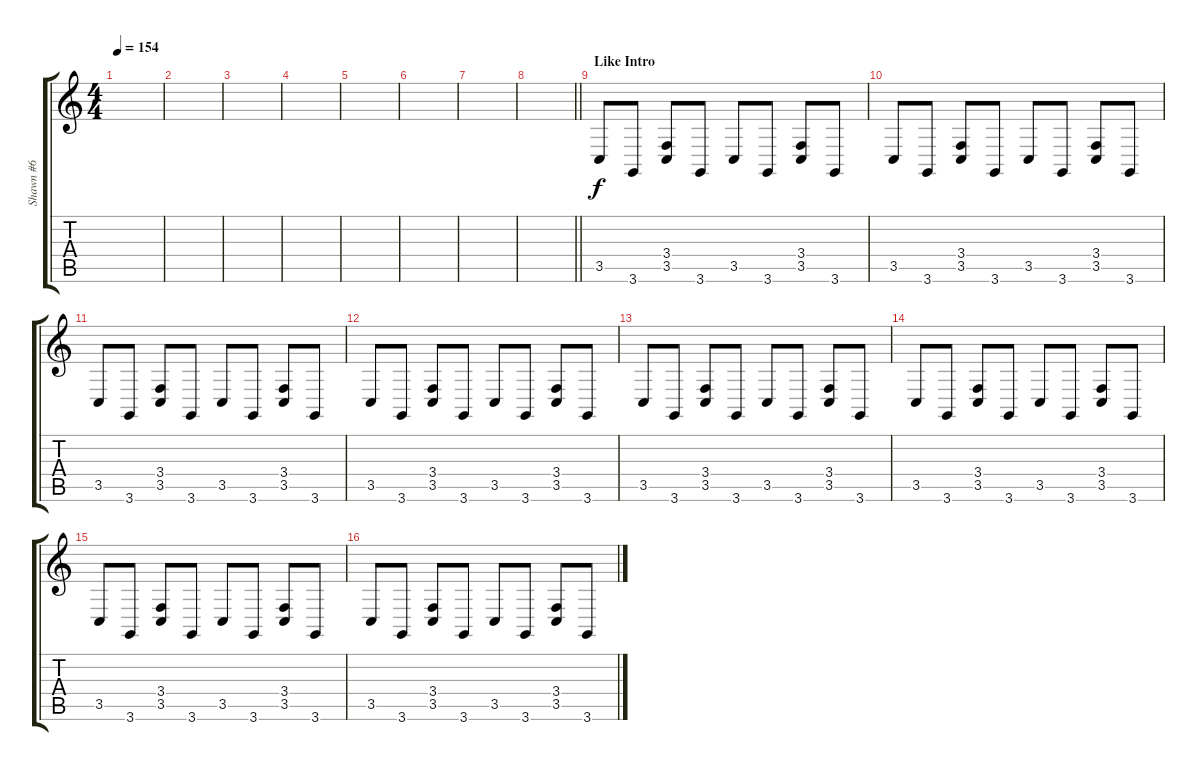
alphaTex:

\track ("Shawn #6" "Shawn #6") {instrument melodictom}
\staff {score tabs}
\tuning (E4 B3 G3 D3 A2 E2) {hide}
\ts (4 4)
\tempo 154
\clef g2
\ks c
|
|
|
|
|
|
|
\barLineRight lightlight
|
\section ("" "Like Intro")
3.5.8 3.6.8 (3.4 3.5).8 3.6.8 3.5.8 3.6.8 (3.4 3.5).8 3.6.8 |
3.5.8 3.6.8 (3.4 3.5).8 3.6.8 3.5.8 3.6.8 (3.4 3.5).8 3.6.8 |
3.5.8 3.6.8 (3.4 3.5).8 3.6.8 3.5.8 3.6.8 (3.4 3.5).8 3.6.8 |
3.5.8 3.6.8 (3.4 3.5).8 3.6.8 3.5.8 3.6.8 (3.4 3.5).8 3.6.8 |
3.5.8 3.6.8 (3.4 3.5).8 3.6.8 3.5.8 3.6.8 (3.4 3.5).8 3.6.8 |
3.5.8 3.6.8 (3.4 3.5).8 3.6.8 3.5.8 3.6.8 (3.4 3.5).8 3.6.8 |
3.5.8 3.6.8 (3.4 3.5).8 3.6.8 3.5.8 3.6.8 (3.4 3.5).8 3.6.8 |
3.5.8 3.6.8 (3.4 3.5).8 3.6.8 3.5.8 3.6.8 (3.4 3.5).8 3.6.8
